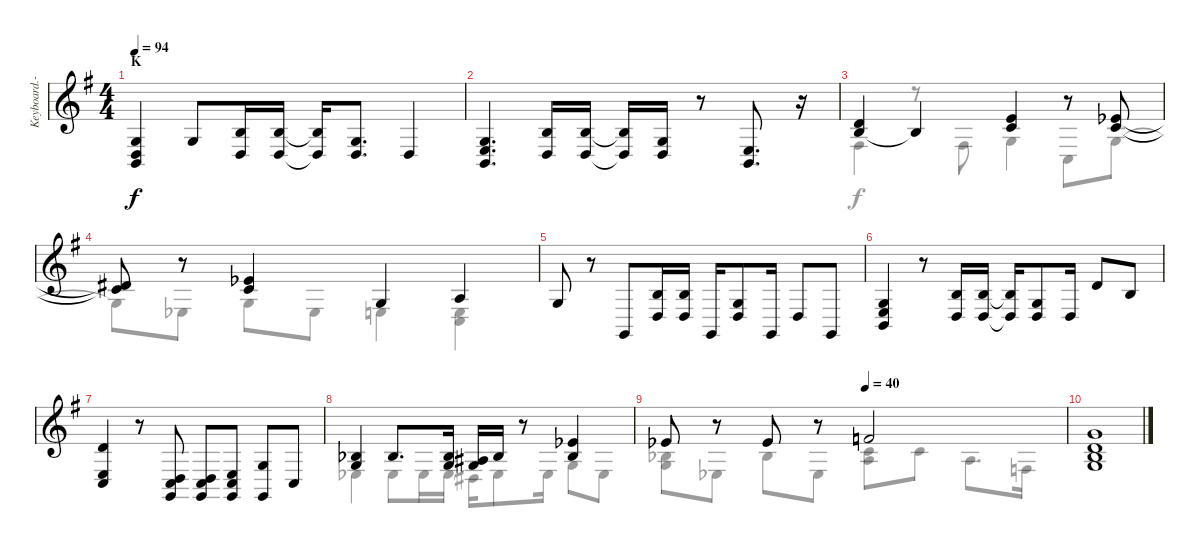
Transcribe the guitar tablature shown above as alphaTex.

\track ("Keyboard.-II" "Keyboard.-") {instrument brightacousticpiano}
\staff {score}
\tuning (E4 B3 G3 D3 A2 E2 B1) {hide}
\voice
\ts (4 4)
\section ("" "K")
\tempo 94
\clef g2
\ks g
(0.3 0.4 2.5).4{dy f} 0.3.8 (0.2 0.4).16 (0.2 0.4).16 (0.2{t} 0.4{t}).16 (0.3 0.4).8{d} 0.4.4 |
(0.3 2.4 2.5).4{d} (0.2 0.4).16 (0.2 0.4).16 (0.2{t} 0.4{t}).16 (0.3 0.4).16 r.8 (2.4 2.5).8{d} r.16 |
(3.2 4.3).4 4.3{t}.4 (0.1 1.2).4 r.8 (4.2{acc b} 5.3).8 |
(4.2{t} 5.3{t}).8 r.8 (4.2{acc b} 5.3).4 0.3.4 2.3.4 |
0.3.8 r.8 3.6.8 (0.2 0.4).16 (0.2 0.4).16 3.6.16 (0.3 0.4).8 3.6.16 0.4.8 3.6.8 |
(0.3 2.4 2.5).4 r.8 (0.2 0.4).16 (0.2 0.4).16 (0.2{t} 0.4{t}).16 (0.3 0.4).8 0.4.16 3.2.8 0.2.8 |
(3.2 2.4 3.5).4 r.8 (0.4 3.5 3.6).8 (0.4 3.5 3.6).8 (2.4 3.5 3.6).8 (0.3 3.6).8 3.5.8 |
(3.3{acc b} 5.4).4 3.3{acc b}.8{d} (3.3{acc b} 5.4).16 (3.3{t} 5.4{t}).16 3.3{acc b}.16 r.8 (4.2{acc b} 3.3{acc b}).4 |
\tempo (40 0.5)
4.2{acc b}.8 r.8 4.2{acc b}.8 r.8 1.1.2 |
(3.1 3.2 4.3 5.4).1
\voice
\clef g2
\ottava regular
\simile none
\ks g
|
|
4.4.4 r.8 4.4.8 0.3.4 3.5.8 5.4.8 |
5.4{t}.8 1.4{acc b}.8 5.4.8 1.4{acc b}.8 2.4.4 (2.4 3.5).4 |
|
|
|
6.5{acc b}.4 6.5{acc b}.8 6.5{acc b}.16 6.5{acc b}.16 6.5{t}.16 6.5{acc b}.8 6.5{acc b}.16 5.4.8 6.5{acc b}.8 |
(3.3{acc b} 5.4).8 1.4{acc b}.8 3.3{acc b}.8 1.4{acc b}.8 (5.3 7.4).8 5.3.8 7.4.8{d} 3.4.16 |
